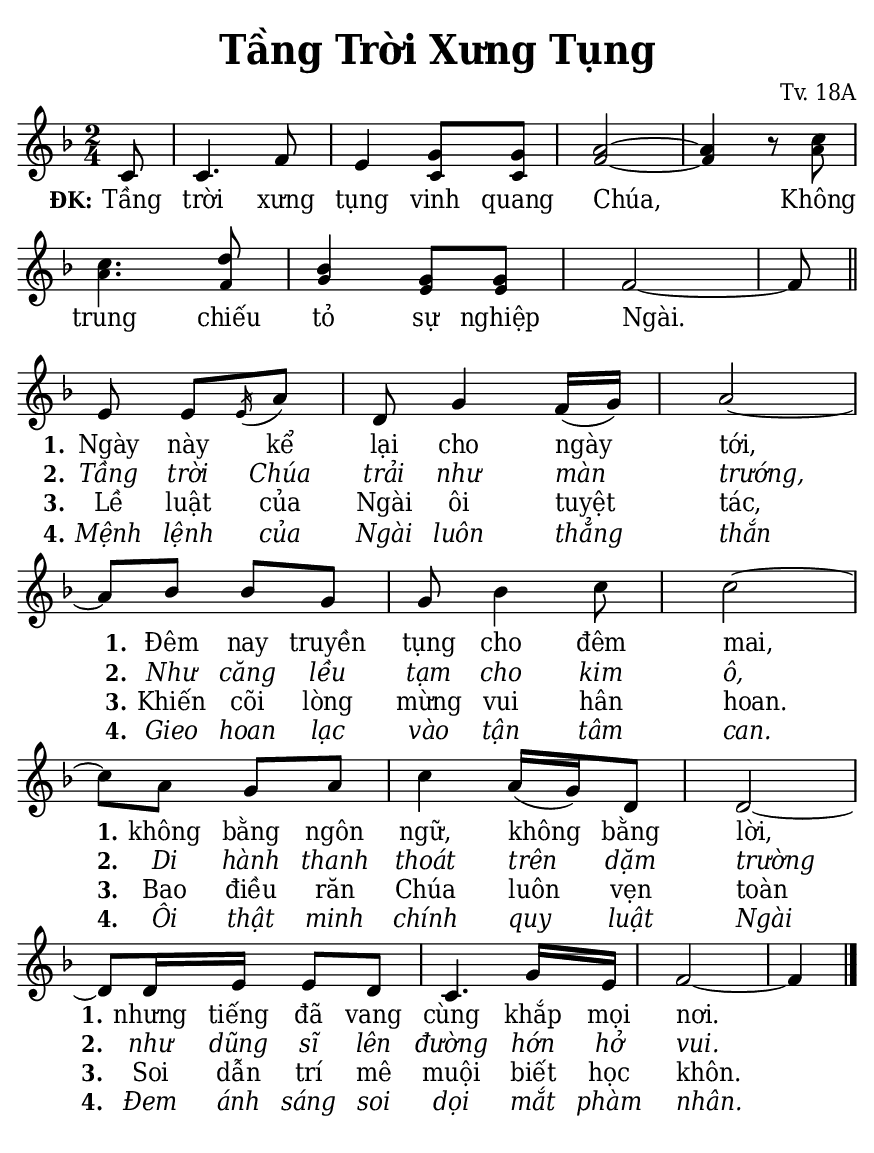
% Cài đặt chung\
\version "2.22.1"
\include "english.ly"

\header {
  title = \markup { \fontsize #1 "Tầng Trời Xưng Tụng" }
  composer = "Tv. 18A"
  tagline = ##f
}

% mã nguồn cho những chức năng chưa hỗ trợ trong phiên bản lilypond hiện tại
% cung cấp bởi cộng đồng lilypond khi gửi email đến lilypond-user@gnu.org
% Đổi kích thước nốt cho bè phụ
notBePhu =
#(define-music-function (font-size music) (number? ly:music?)
   (for-some-music
     (lambda (m)
       (if (music-is-of-type? m 'rhythmic-event)
           (begin
             (set! (ly:music-property m 'tweaks)
                   (cons `(font-size . ,font-size)
                         (ly:music-property m 'tweaks)))
             #t)
           #f))
     music)
   music)

% in số phiên khúc trên mỗi dòng
#(define (add-grob-definition grob-name grob-entry)
     (set! all-grob-descriptions
           (cons ((@@ (lily) completize-grob-entry)
                  (cons grob-name grob-entry))
                 all-grob-descriptions)))

#(add-grob-definition
    'StanzaNumberSpanner
    `((direction . ,LEFT)
      (font-series . bold)
      (padding . 1.0)
      (side-axis . ,X)
      (stencil . ,ly:text-interface::print)
      (X-offset . ,ly:side-position-interface::x-aligned-side)
      (Y-extent . ,grob::always-Y-extent-from-stencil)
      (meta . ((class . Spanner)
               (interfaces . (font-interface
                              side-position-interface
                              stanza-number-interface
                              text-interface))))))

\layout {
    \context {
      \Global
      \grobdescriptions #all-grob-descriptions
    }
    \context {
      \Score
      \remove Stanza_number_align_engraver
      \consists
        #(lambda (context)
           (let ((texts '())
                 (syllables '()))
             (make-engraver
              (acknowledgers
               ((stanza-number-interface engraver grob source-engraver)
                  (set! texts (cons grob texts)))
               ((lyric-syllable-interface engraver grob source-engraver)
                  (set! syllables (cons grob syllables))))
              ((stop-translation-timestep engraver)
                 (for-each
                  (lambda (text)
                    (for-each
                     (lambda (syllable)
                       (ly:pointer-group-interface::add-grob
                        text
                        'side-support-elements
                        syllable))
                     syllables))
                  texts)
                 (set! syllables '())))))
    }
    \context {
      \Lyrics
      \remove Stanza_number_engraver
      \consists
        #(lambda (context)
           (let ((text #f)
                 (last-stanza #f))
             (make-engraver
              ((process-music engraver)
                 (let ((stanza (ly:context-property context 'stanza #f)))
                   (if (and stanza (not (equal? stanza last-stanza)))
                       (let ((column (ly:context-property context
'currentCommandColumn)))
                         (set! last-stanza stanza)
                         (if text
                             (ly:spanner-set-bound! text RIGHT column))
                         (set! text (ly:engraver-make-grob engraver
'StanzaNumberSpanner '()))
                         (ly:grob-set-property! text 'text stanza)
                         (ly:spanner-set-bound! text LEFT column)))))
              ((finalize engraver)
                 (if text
                     (let ((column (ly:context-property context
'currentCommandColumn)))
                       (ly:spanner-set-bound! text RIGHT column)))))))
      \override StanzaNumberSpanner.horizon-padding = 10000
    }
}

stanzaReminderOff =
  \temporary \override StanzaNumberSpanner.after-line-breaking =
     #(lambda (grob)
        ;; Can be replaced with (not (first-broken-spanner? grob)) in 2.23.
        (if (let ((siblings (ly:spanner-broken-into (ly:grob-original grob))))
              (and (pair? siblings)
                   (not (eq? grob (car siblings)))))
            (ly:grob-suicide! grob)))

stanzaReminderOn = \undo \stanzaReminderOff
% kết thúc mã nguồn

% Nhạc phiên khúc
nhacPhienKhucSop = \relative c' {
  \partial 8 c8 |
  c4. f8 |
  e4 g8 g |
  a2 ~ |
  a4 r8 c |
  c4. d8 |
  bf4 g8 g |
  f2 ~ |
  f8 \bar "||" \break
  
  e e \slashedGrace { e16 ( } a8) |
  d, g4 f16 (g) |
  a2 ~ |
  a8 bf bf g |
  g bf4 c8 |
  c2 ~ |
  c8 a g a |
  c4 a16 (g) d8 |
  d2 ~ |
  d8 d16 e e8 d |
  c4. g'16 e |
  f2 ~ |
  f4 \bar "|."
}

nhacPhienKhucAlto = \relative c' {
  c8 |
  c4. f8 |
  e4 c8 c |
  f2 ~ |
  f4 r8 a |
  a4. f8 |
  g4 e8 e |
  f2 ~ |
  f8
}

% Lời phiên khúc
loiPhienKhucSop = \lyrics {
  \stanzaReminderOff
  \set stanza = "ĐK:"
  Tầng trời xưng tụng vinh quang Chúa,
  Không trung chiếu tỏ sự nghiệp Ngài.
  \stanzaReminderOn
  <<
    {
      \set stanza = "1."
      Ngày này kể lại cho ngày tới,
      Đêm nay truyền tụng cho đêm mai,
      không bằng ngôn ngữ, không bằng lời,
      nhưng tiếng đã vang cùng khắp mọi nơi.
    }
    \new Lyrics {
	    \set associatedVoice = "beSop"
	    \set stanza = "2."
      \override Lyrics.LyricText.font-shape = #'italic
	    Tầng trời Chúa trải như màn trướng,
	    Như căng lều tạm cho kim ô,
	    Di hành thanh thoát trên dặm trường
	    như dũng sĩ lên đường hớn hở vui.
    }
    \new Lyrics {
	    \set associatedVoice = "beSop"
	    \set stanza = "3."
	    Lề luật của Ngài ôi tuyệt tác,
	    Khiến cõi lòng mừng vui hân hoan.
	    Bao điều răn Chúa luôn vẹn toàn
	    Soi dẫn trí mê muội biết học khôn.
    }
    \new Lyrics {
	    \set associatedVoice = "beSop"
	    \set stanza = "4."
      \override Lyrics.LyricText.font-shape = #'italic
	    Mệnh lệnh của Ngài luôn thẳng thắn
	    Gieo hoan lạc vào tận tâm can.
	    Ôi thật minh chính quy luật Ngài
	    Đem ánh sáng soi dọi mắt phàm nhân.
    }
  >>
}

% Dàn trang
\paper {
  #(set-paper-size "a5")
  top-margin = 3\mm
  bottom-margin = 3\mm
  left-margin = 3\mm
  right-margin = 3\mm
  indent = #0
  #(define fonts
	 (make-pango-font-tree "Deja Vu Serif Condensed"
	 		       "Deja Vu Serif Condensed"
			       "Deja Vu Serif Condensed"
			       (/ 20 20)))
  print-page-number = ##f
  page-count = #1
}

TongNhip = {
  \key f \major \time 2/4
  \set Timing.beamExceptions = #'()
  \set Timing.baseMoment = #(ly:make-moment 1/4)
}

\score {
  \new ChoirStaff <<
    \new Staff \with {
        \consists "Merge_rests_engraver"
        printPartCombineTexts = ##f
      }
      <<
      \new Voice \TongNhip \partCombine 
        \nhacPhienKhucSop
        \notBePhu -1 { \nhacPhienKhucAlto }
      \new NullVoice = beSop \nhacPhienKhucSop
      \new Lyrics \lyricsto beSop \loiPhienKhucSop
      >>
  >>
  \layout {
    \override Lyrics.LyricSpace.minimum-distance = #2
    \override Score.BarNumber.break-visibility = ##(#f #f #f)
    \override Score.SpacingSpanner.uniform-stretching = ##t
  } 
}
